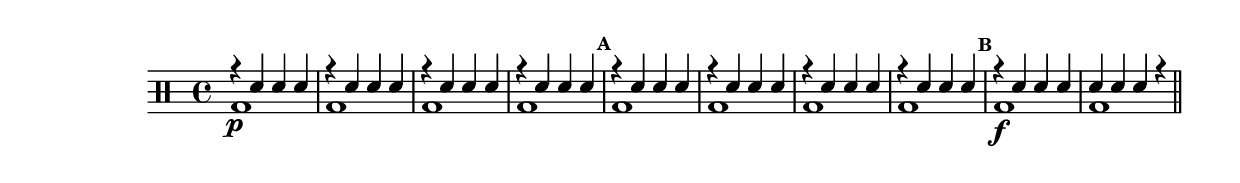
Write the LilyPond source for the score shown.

%-*- coding: utf-8 -*-

\version "2.14.2"

%\header {title = "escala sobre la - parte 1"}

\drums {

\override Staff.TimeSignature #'style = #'()
\time 4/4 

\override Score.BarNumber #'transparent = ##t
%\override Score.RehearsalMark #'font-family = #'
\override Score.RehearsalMark #'font-size = #-2
\set Score.markFormatter = #format-mark-numbers



\context DrumVoice = "1" { }
\context DrumVoice = "2" { }

<<
{

r4\p sn sn sn 
r4 sn sn sn 
r4 sn sn sn 
r4 sn sn sn 

\mark \default
r4 sn sn sn 
r4 sn sn sn 
r4 sn sn sn 
r4 sn sn sn 


\mark \default
r4\f sn sn sn 
sn sn sn r

\bar "||"

  
}
\\{

bd1 bd1 bd1 bd1 
bd1 bd1 bd1 bd1 
bd1 bd 

}
>>


}


